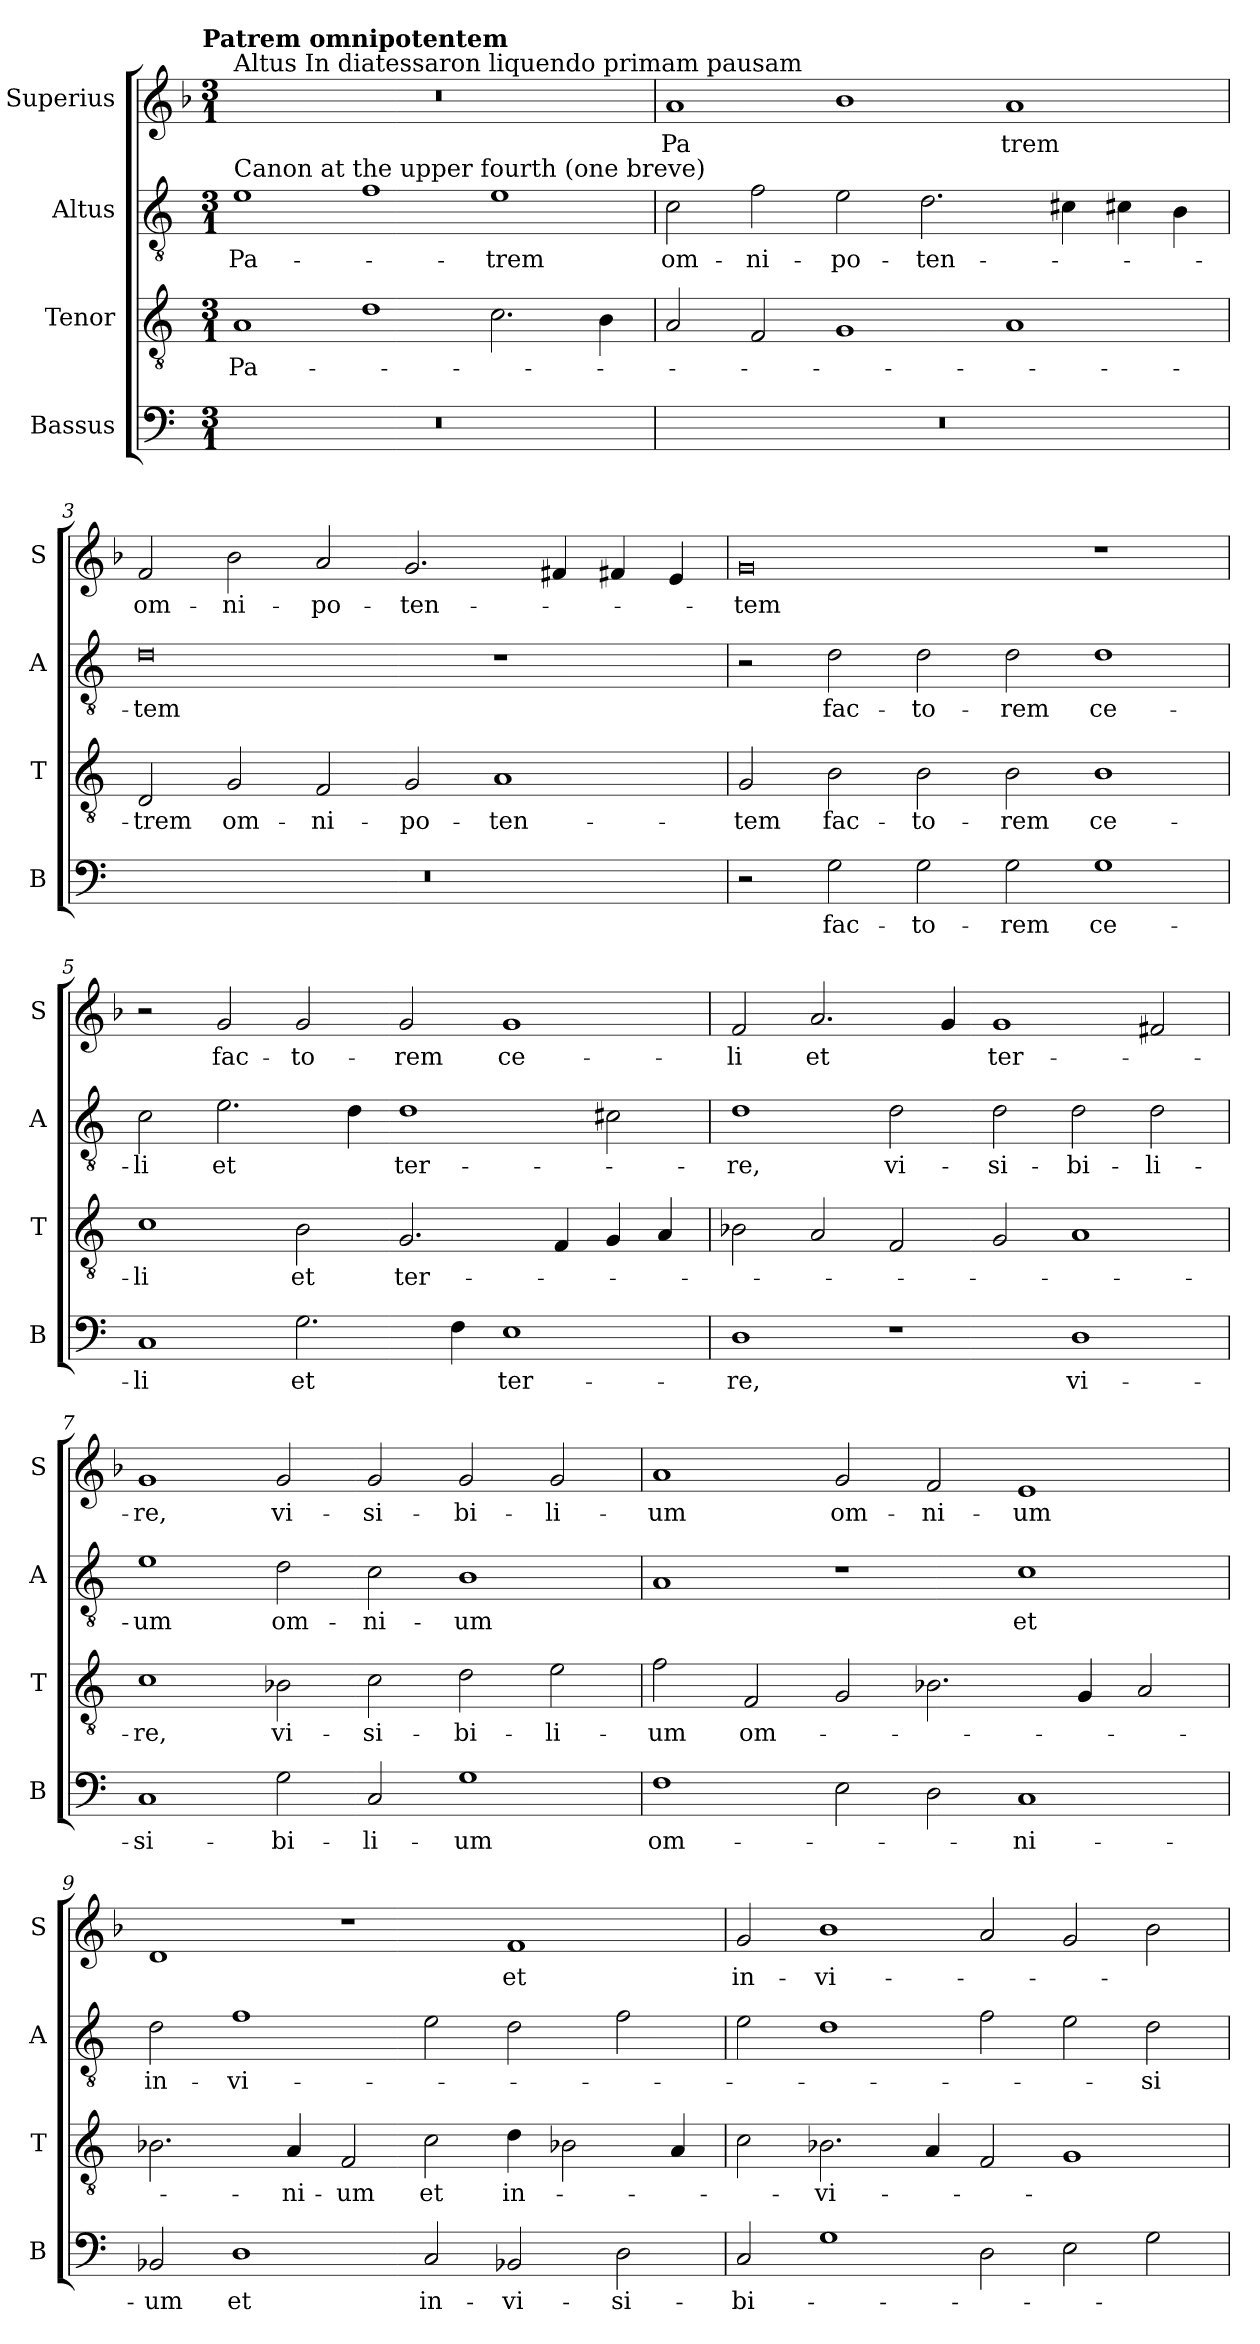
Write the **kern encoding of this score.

**kern	**text	**kern	**text	**kern	**text	**kern	**text
*part4	*part4	*part3	*part3	*part2	*part2	*part1	*part1
*staff4	*staff4	*staff3	*staff3	*staff2	*staff2	*staff1	*staff1
*I"Bassus	*	*I"Tenor	*	*I"Altus	*	*I"Superius	*
*I'B	*	*I'T	*	*I'A	*	*I'S	*
*clefF4	*	*clefGv2	*	*clefGv2	*	*clefG2	*
*k[]	*	*k[]	*	*k[]	*	*k[b-]	*
!!LO:TX:omd:t=Patrem omnipotentem
*M3/1	*	*M3/1	*	*M3/1	*	*M3/1	*
=1	=1	=1	=1	=1	=1	=1	=1
!	!	!	!	!	!	!LO:TX:a:t=Altus In diatessaron liquendo primam pausam	!
!	!	!	!	!LO:TX:a:t=Canon at the upper fourth (one breve)	!	!	!
0.r	.	1A	Pa-	1e	Pa-	0.r	.
.	.	1d	.	1f	.	.	.
.	.	2.c\	.	1e	-trem	.	.
.	.	4B\	.	.	.	.	.
=2	=2	=2	=2	=2	=2	=2	=2
0.r	.	2A/	.	2c\	om-	1a	Pa
.	.	2F/	.	2f\	-ni-	.	.
.	.	1G	.	2e\	-po-	1b-	.
.	.	.	.	2.d\	-ten-	.	.
.	.	1A	.	.	.	1a	trem
.	.	.	.	4c#X\	.	.	.
.	.	.	.	4c#X\	.	.	.
.	.	.	.	4B\	.	.	.
=3	=3	=3	=3	=3	=3	=3	=3
0.r	.	2D/	-trem	0d	-tem	2f/	om-
.	.	2G/	om-	.	.	2b-\	-ni-
.	.	2F/	-ni-	.	.	2a/	-po-
.	.	2G/	-po-	.	.	2.g/	-ten-
.	.	1A	-ten-	1r	.	.	.
.	.	.	.	.	.	4f#X/	.
.	.	.	.	.	.	4f#X/	.
.	.	.	.	.	.	4e/	.
=4	=4	=4	=4	=4	=4	=4	=4
2r	.	2G/	-tem	2r	.	0g	-tem
2G\	fac-	2B\	fac-	2d\	fac-	.	.
2G\	-to-	2B\	-to-	2d\	-to-	.	.
2G\	-rem	2B\	-rem	2d\	-rem	.	.
1G	ce-	1B	ce-	1d	ce-	1r	.
=5	=5	=5	=5	=5	=5	=5	=5
1C	-li	1c	-li	2c\	-li	2r	.
.	.	.	.	2.e\	et	2g/	fac-
2.G\	et	2B\	et	.	.	2g/	-to-
.	.	.	.	4d\	.	.	.
.	.	2.G/	ter-	1d	ter-	2g/	-rem
4F\	.	.	.	.	.	.	.
1E	ter-	.	.	.	.	1g	ce-
.	.	4F/	.	.	.	.	.
.	.	4G/	.	2c#X\	.	.	.
.	.	4A/	.	.	.	.	.
=6	=6	=6	=6	=6	=6	=6	=6
1D	-re,	2B-X\	.	1d	-re,	2f/	-li
.	.	2A/	.	.	.	2.a/	et
1r	.	2F/	.	2d\	vi-	.	.
.	.	.	.	.	.	4g/	.
.	.	2G/	.	2d\	-si-	1g	ter-
1D	vi-	1A	.	2d\	-bi-	.	.
.	.	.	.	2d\	-li-	2f#X/	.
=7	=7	=7	=7	=7	=7	=7	=7
1C	-si-	1c	-re,	1e	-um	1g	-re,
2G\	-bi-	2B-X\	vi-	2d\	om-	2g/	vi-
2C/	-li-	2c\	-si-	2c\	-ni-	2g/	-si-
1G	-um	2d\	-bi-	1B	-um	2g/	-bi-
.	.	2e\	-li-	.	.	2g/	-li-
=8	=8	=8	=8	=8	=8	=8	=8
1F	om-	2f\	-um	1A	.	1a	-um
.	.	2F/	om-	.	.	.	.
2E\	.	2G/	.	1r	.	2g/	om-
2D\	.	2.B-X\	.	.	.	2f/	-ni-
1C	-ni-	.	.	1c	et	1e	-um
.	.	4G/	.	.	.	.	.
.	.	2A/	.	.	.	.	.
=9	=9	=9	=9	=9	=9	=9	=9
2BB-X/	-um	2.B-X\	.	2d\	in-	1d	.
1D	et	.	.	1f	-vi-	.	.
.	.	4A/	-ni-	.	.	.	.
.	.	2F/	-um	.	.	1r	.
2C/	in-	2c\	et	2e\	.	.	.
2BB-X/	-vi-	4d\	in-	2d\	.	1f	et
.	.	2B-X\	.	.	.	.	.
2D\	-si-	.	.	2f\	.	.	.
.	.	4A/	.	.	.	.	.
=10	=10	=10	=10	=10	=10	=10	=10
2C/	-bi-	2c\	.	2e\	.	2g/	in-
1G	.	2.B-X\	-vi-	1d	.	1b-	-vi-
.	.	4A/	.	.	.	.	.
2D\	.	2F/	.	2f\	.	2a/	.
2E\	.	1G	.	2e\	.	2g/	.
2G\	.	.	.	2d\	-si-	2b-\	.
=	=	=	=	=	=	=	=
*-	*-	*-	*-	*-	*-	*-	*-
